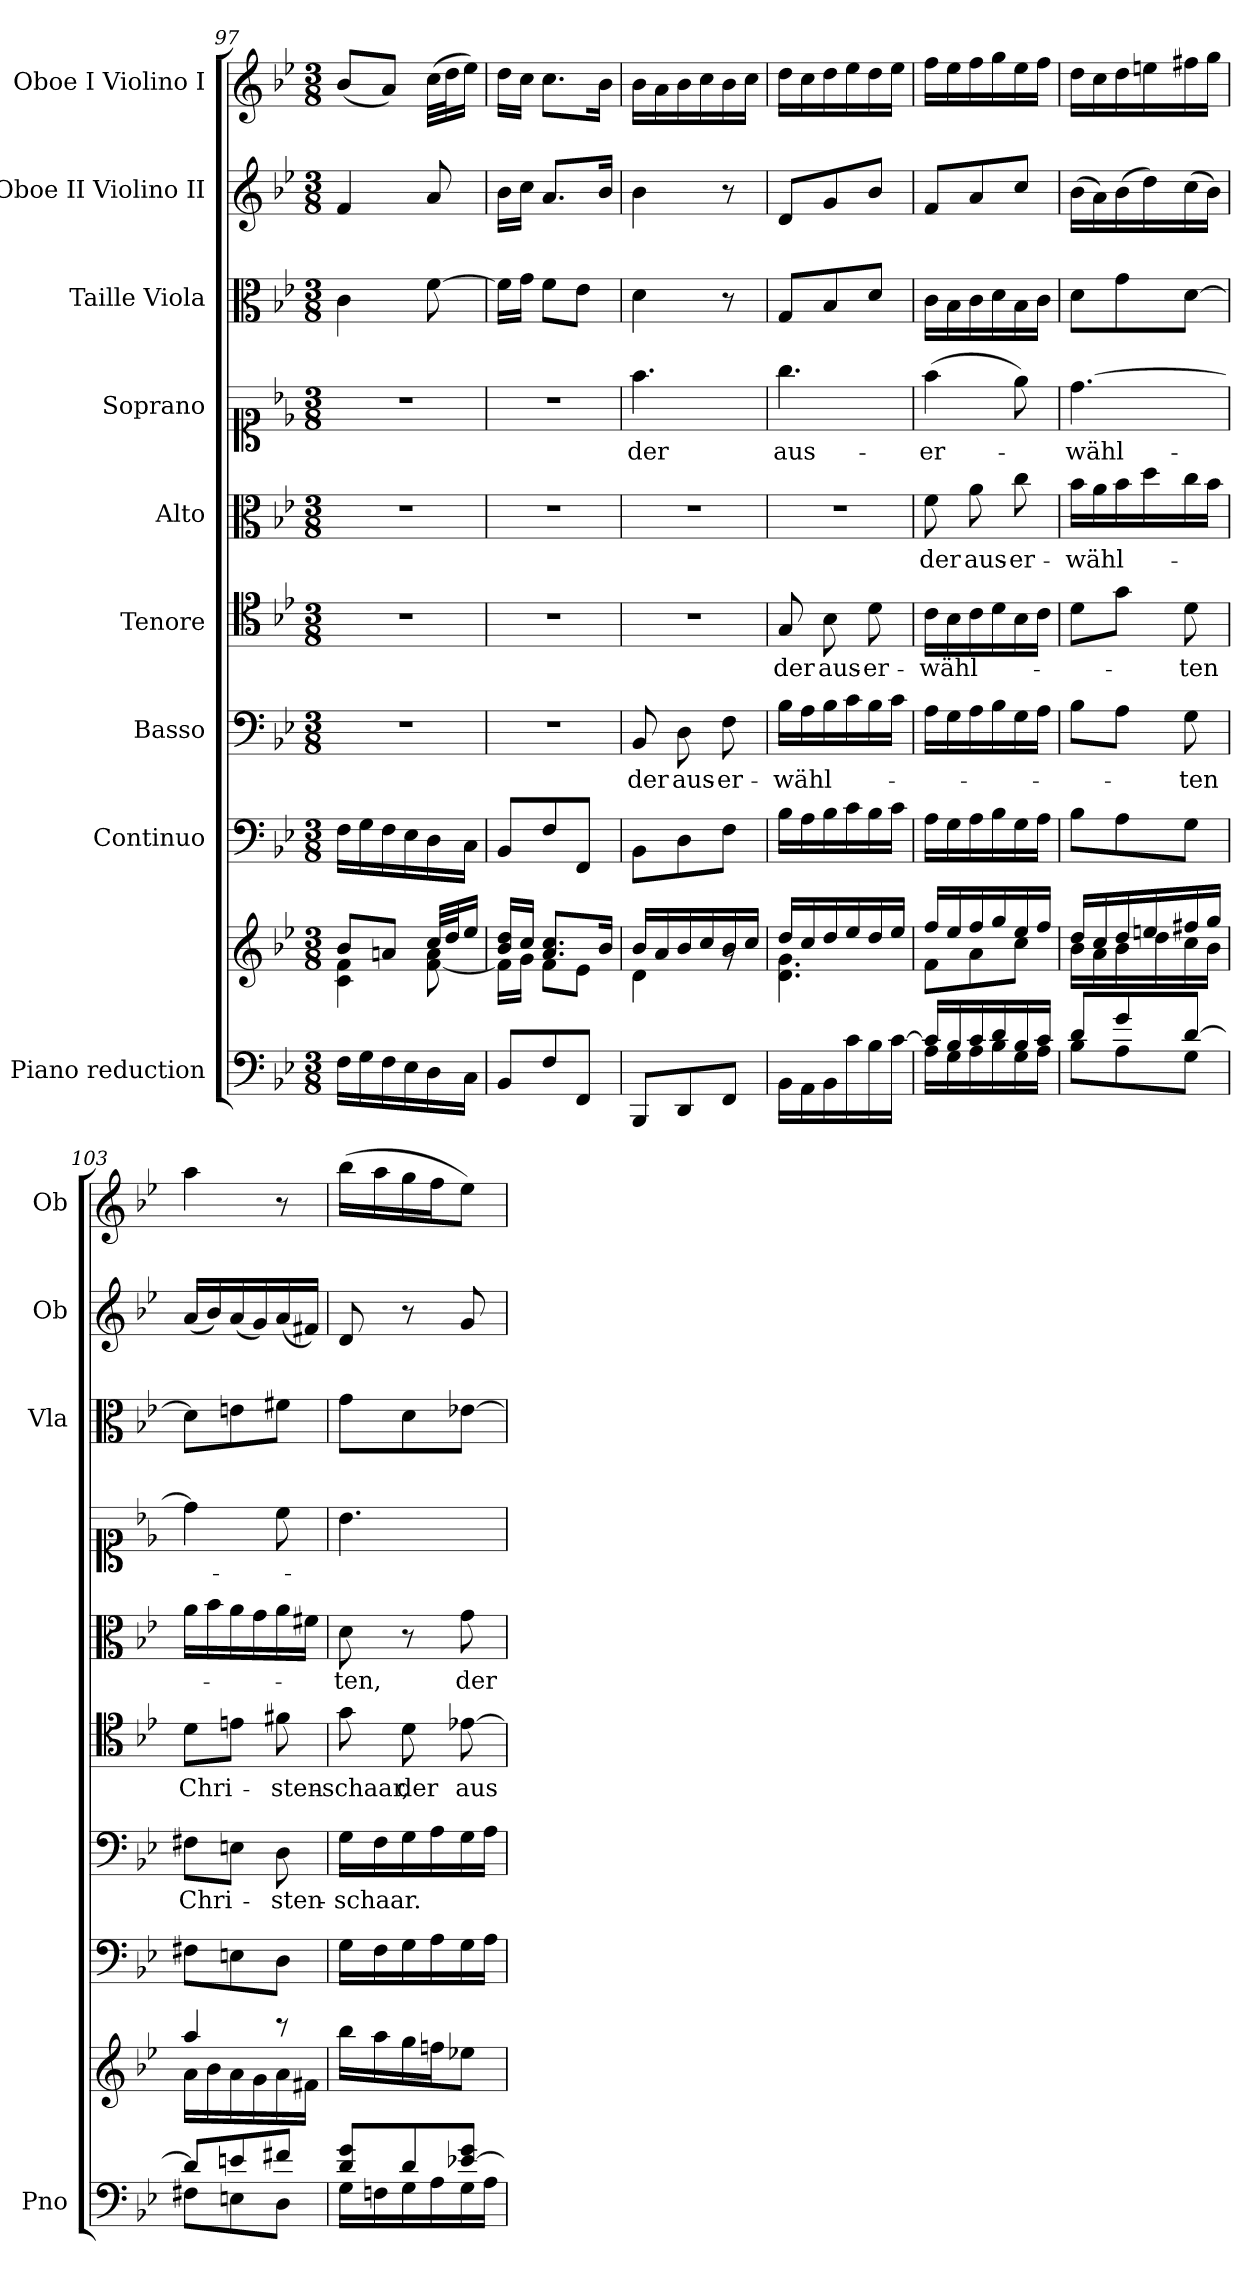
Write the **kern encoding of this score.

**kern	**kern	**kern	**kern	**text	**kern	**text	**kern	**text	**kern	**text	**kern	**kern	**kern
*part9	*part9	*part8	*part7	*part7	*part6	*part6	*part5	*part5	*part4	*part4	*part3	*part2	*part1
*staff10	*staff9	*staff8	*staff7	*staff7	*staff6	*staff6	*staff5	*staff5	*staff4	*staff4	*staff3	*staff2	*staff1
*I"Piano reduction	*	*I"Continuo	*I"Basso	*	*I"Tenore	*	*I"Alto	*	*I"Soprano	*	*I"Taille Viola	*I"Oboe II Violino II	*I"Oboe I Violino I
*I'Pno	*	*	*	*	*	*	*	*	*	*	*I'Vla	*I'Ob	*I'Ob
!!LO:PB:g=z
*clefF4	*clefG2	*clefF4	*clefF4	*	*clefC4	*	*clefC3	*	*clefC1	*	*clefC3	*clefG2	*clefG2
*k[b-e-]	*k[b-e-]	*k[b-e-]	*k[b-e-]	*	*k[b-e-]	*	*k[b-e-]	*	*k[b-e-]	*	*k[b-e-]	*k[b-e-]	*k[b-e-]
*M3/8	*M3/8	*M3/8	*M3/8	*	*M3/8	*	*M3/8	*	*M3/8	*	*M3/8	*M3/8	*M3/8
=97	=97	=97	=97	=97	=97	=97	=97	=97	=97	=97	=97	=97	=97
*	*^	*	*	*	*	*	*	*	*	*	*	*	*
16F\LL	8b-/L	4c\ 4f\	16F\LL	4.r	.	4.r	.	4.r	.	4.r	.	4c\	4f/	(<8b-/L
16G\	.	.	16G\	.	.	.	.	.	.	.	.	.	.	.
16F\	8an/J	.	16F\	.	.	.	.	.	.	.	.	.	.	8a/J)
16E-\	.	.	16E-\	.	.	.	.	.	.	.	.	.	.	.
16D\	32cc/LLL	[8f\ 8a\	16D\	.	.	.	.	.	.	.	.	[8f\	8a/	(>32cc\LLL
.	32dd/J	.	.	.	.	.	.	.	.	.	.	.	.	32dd\J
16C\JJ	16ee-/JJ	.	16C\JJ	.	.	.	.	.	.	.	.	.	.	16ee-\JJ)
=98	=98	=98	=98	=98	=98	=98	=98	=98	=98	=98	=98	=98	=98	=98
8BB-/L	16b-/ 16dd/LL	16f\LL]	8BB-/L	4.r	.	4.r	.	4.r	.	4.r	.	16f\LL]	16b-\LL	16dd\LL
.	16cc/JJ	16g\JJ	.	.	.	.	.	.	.	.	.	16g\JJ	16cc\JJ	16cc\JJ
8F/	8.a/ 8.cc/L	8f\L	8F/	.	.	.	.	.	.	.	.	8f\L	8.a/L	8.cc\L
8FF/J	.	8e-\J	8FF/J	.	.	.	.	.	.	.	.	8e-\J	.	.
.	16b-/Jk	.	.	.	.	.	.	.	.	.	.	.	16b-/Jk	16b-\Jk
=99	=99	=99	=99	=99	=99	=99	=99	=99	=99	=99	=99	=99	=99	=99
!	!	!	!	!	!LO:LY:b	!	!	!	!	!	!LO:LY:b	!	!	!
8BBB-/L	16b-/LL	4d\	8BB-\L	8BB-/	der	4.r	.	4.r	.	4.ff\	der	4d\	4b-\	16b-\LL
.	16a/	.	.	.	.	.	.	.	.	.	.	.	.	16a\
!	!	!	!	!	!LO:LY:b	!	!	!	!	!	!	!	!	!
8DD/	16b-/	.	8D\	8D\	aus-	.	.	.	.	.	.	.	.	16b-\
.	16cc/	.	.	.	.	.	.	.	.	.	.	.	.	16cc\
!	!	!	!	!	!LO:LY:b	!	!	!	!	!	!	!	!	!
8FF/J	16b-/	8rg	8F\J	8F\	-er-	.	.	.	.	.	.	8r	8r	16b-\
.	16cc/JJ	.	.	.	.	.	.	.	.	.	.	.	.	16cc\JJ
=100	=100	=100	=100	=100	=100	=100	=100	=100	=100	=100	=100	=100	=100	=100
!	!	!	!	!	!LO:LY:b	!	!LO:LY:b	!	!	!	!LO:LY:b	!	!	!
16BB-\LL	16dd/LL	4.d\ 4.g\	16B-\LL	16B-\LL	-wähl-	8G/	der	4.r	.	4.gg\	aus-	8G/L	8d/L	16dd\LL
16AA\	16cc/	.	16A\	16A\	.	.	.	.	.	.	.	.	.	16cc\
!	!	!	!	!	!	!	!LO:LY:b	!	!	!	!	!	!	!
16BB-\	16dd/	.	16B-\	16B-\	.	8B-\	aus-	.	.	.	.	8B-/	8g/	16dd\
16c\	16ee-/	.	16c\	16c\	.	.	.	.	.	.	.	.	.	16ee-\
!	!	!	!	!	!	!	!LO:LY:b	!	!	!	!	!	!	!
16B-\	16dd/	.	16B-\	16B-\	.	8d\	-er-	.	.	.	.	8d/J	8b-/J	16dd\
[16c\JJ	16ee-/JJ	.	16c\JJ	16c\JJ	.	.	.	.	.	.	.	.	.	16ee-\JJ
=101	=101	=101	=101	=101	=101	=101	=101	=101	=101	=101	=101	=101	=101	=101
*^	*	*	*	*	*	*	*	*	*	*	*	*	*	*
!	!	!	!	!	!	!	!	!LO:LY:b	!	!LO:LY:b	!	!LO:LY:b	!	!	!
16c/LL]	16A\LL	16ff/LL	8f\L	16A\LL	16A\LL	.	16c\LL	-wähl-	8f\	der	(>4ff\	-er-	16c\LL	8f/L	16ff\LL
16B-/	16G\	16ee-/	.	16G\	16G\	.	16B-\	.	.	.	.	.	16B-\	.	16ee-\
!	!	!	!	!	!	!	!	!	!	!LO:LY:b	!	!	!	!	!
16c/	16A\	16ff/	8a\	16A\	16A\	.	16c\	.	8a\	aus-	.	.	16c\	8a/	16ff\
16d/	16B-\	16gg/	.	16B-\	16B-\	.	16d\	.	.	.	.	.	16d\	.	16gg\
!	!	!	!	!	!	!	!	!	!	!LO:LY:b	!	!	!	!	!
16B-/	16G\	16ee-/	8cc\J	16G\	16G\	.	16B-\	.	8cc\	-er-	8ee-\)	.	16B-\	8cc/J	16ee-\
16c/JJ	16A\JJ	16ff/JJ	.	16A\JJ	16A\JJ	.	16c\JJ	.	.	.	.	.	16c\JJ	.	16ff\JJ
=102	=102	=102	=102	=102	=102	=102	=102	=102	=102	=102	=102	=102	=102	=102	=102
!	!	!	!	!	!	!	!	!	!	!LO:LY:b	!	!LO:LY:b	!	!	!
8d/L	8B-\L	16dd/LL	16b-\LL	8B-\L	8B-\L	.	8d\L	.	16b-\LL	-wähl-	[4.dd\	-wähl-	8d\L	(>16b-\LL	16dd\LL
.	.	16cc/	16a\	.	.	.	.	.	16a\	.	.	.	.	16a\)	16cc\
8g/	8A\	16dd/	16b-\	8A\	8A\J	.	8g\J	.	16b-\	.	.	.	8g\	(>16b-\	16dd\
.	.	16een/	16dd\	.	.	.	.	.	16dd\	.	.	.	.	16dd\)	16een\
!	!	!	!	!	!	!LO:LY:b	!	!LO:LY:b	!	!	!	!	!	!	!
[8d/J	8G\J	16ff#X/	16cc\	8G\J	8G\	-ten	8d\	-ten	16cc\	.	.	.	[8d\J	(>16cc\	16ff#X\
.	.	16gg/JJ	16b-\JJ	.	.	.	.	.	16b-\JJ	.	.	.	.	16b-\JJ)	16gg\JJ
=103	=103	=103	=103	=103	=103	=103	=103	=103	=103	=103	=103	=103	=103	=103	=103
!	!	!	!	!	!	!LO:LY:b	!	!LO:LY:b	!	!	!	!	!	!	!
8d/L]	8F#X\L	4aa/	16a\LL	8F#X\L	8F#X\L	Chri-	8d\L	Chri-	16a\LL	.	4dd\]	.	8d\L]	(<16a/LL	4aa\
.	.	.	16b-\	.	.	.	.	.	16b-\	.	.	.	.	16b-/)	.
8en/	8En\	.	16a\	8En\	8En\J	.	8en\J	.	16a\	.	.	.	8en\	(<16a/	.
.	.	.	16g\	.	.	.	.	.	16g\	.	.	.	.	16g/)	.
!	!	!	!	!	!	!LO:LY:b	!	!LO:LY:b	!	!	!	!	!	!	!
8f#X/J	8D\J	8r	16a\	8D\J	8D\	-sten-	8f#X\	-sten-	16a\	.	8cc\	.	8f#X\J	(<16a/	8r
.	.	.	16f#X\JJ	.	.	.	.	.	16f#X\JJ	.	.	.	.	16f#X/JJ)	.
=104	=104	=104	=104	=104	=104	=104	=104	=104	=104	=104	=104	=104	=104	=104	=104
!	!	!	!	!	!	!LO:LY:b	!	!LO:LY:b	!	!LO:LY:b	!	!	!	!	!
*	*	*v	*v	*	*	*	*	*	*	*	*	*	*	*	*
8d/ 8g/L	16G\LL	16bb-\LL	16G\LL	16G\LL	-schaar.	8g\	-schaar,	8d\	-ten,	4.b-\	.	8g\L	8d/	(>16bb-\LL
.	16Fn\	16aa\	16F\	16F\	.	.	.	.	.	.	.	.	.	16aa\
!	!	!	!	!	!	!	!LO:LY:b	!	!	!	!	!	!	!
8d/	16G\	16gg\	16G\	16G\	.	8d\	der	8r	.	.	.	8d\	8r	16gg\
.	16A\	16ffn\J	16A\	16A\	.	.	.	.	.	.	.	.	.	16ff\J
!	!	!	!	!	!	!	!LO:LY:b	!	!LO:LY:b	!	!	!	!	!
[8e-X/ 8g/J	16G\	8ee-X\J	16G\	16G\	.	[8e-X\	aus-	8g\	der	.	.	[8e-X\J	8g/	8ee-\J)
.	16A\JJ	.	16A\JJ	16A\JJ	.	.	.	.	.	.	.	.	.	.
*v	*v	*	*	*	*	*	*	*	*	*	*	*	*	*
=	=	=	=	=	=	=	=	=	=	=	=	=	=
*-	*-	*-	*-	*-	*-	*-	*-	*-	*-	*-	*-	*-	*-
